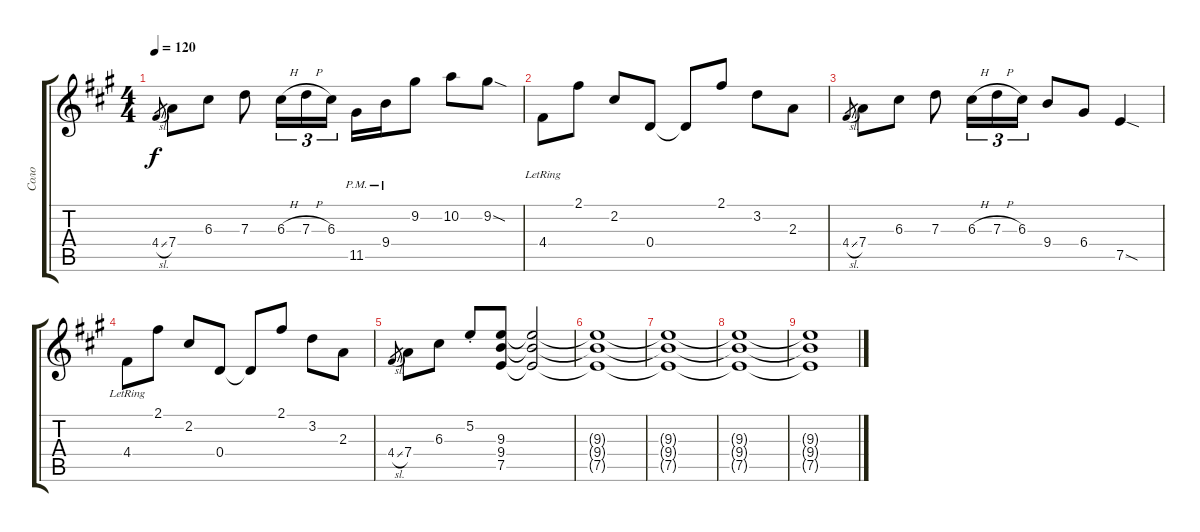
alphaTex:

\track ("Соло" "Соло") {instrument distortionguitar}
\staff {score tabs}
\tuning (E4 B3 G3 D3 A2 E2) {hide}
\ts (4 4)
\tempo 120
\clef g2
\ks a
4.4{sl}.8{gr dy f} 7.4.8 6.3.8 7.3.8 6.3{h}.16{tu (3 2)} 7.3{h}.16{tu (3 2)} 6.3.16{tu (3 2)} 11.5{pm}.16 9.4{pm}.16 9.2.8 10.2.8 9.2{sod}.8 |
4.4{lr}.8 2.1.8 2.2.8 0.4.8 0.4{t}.8 2.1.8 3.2.8 2.3.8 |
4.4{sl}.8{gr} 7.4.8 6.3.8 7.3.8 6.3{h}.16{tu (3 2)} 7.3{h}.16{tu (3 2)} 6.3.16{tu (3 2)} 9.4.8 6.4.8 7.5{sod}.4 |
4.4{lr}.8 2.1.8 2.2.8 0.4.8 0.4{t}.8 2.1.8 3.2.8 2.3.8 |
4.4{sl}.8{gr} 7.4.8 6.3.8 5.2{st}.8 (9.3 9.4 7.5).8 (9.3{t} 9.4{t} 7.5{t}).2 |
(9.3{t} 9.4{t} 7.5{t}).1 |
(9.3{t} 9.4{t} 7.5{t}).1 |
(9.3{t} 9.4{t} 7.5{t}).1 |
(9.3{t} 9.4{t} 7.5{t}).1
